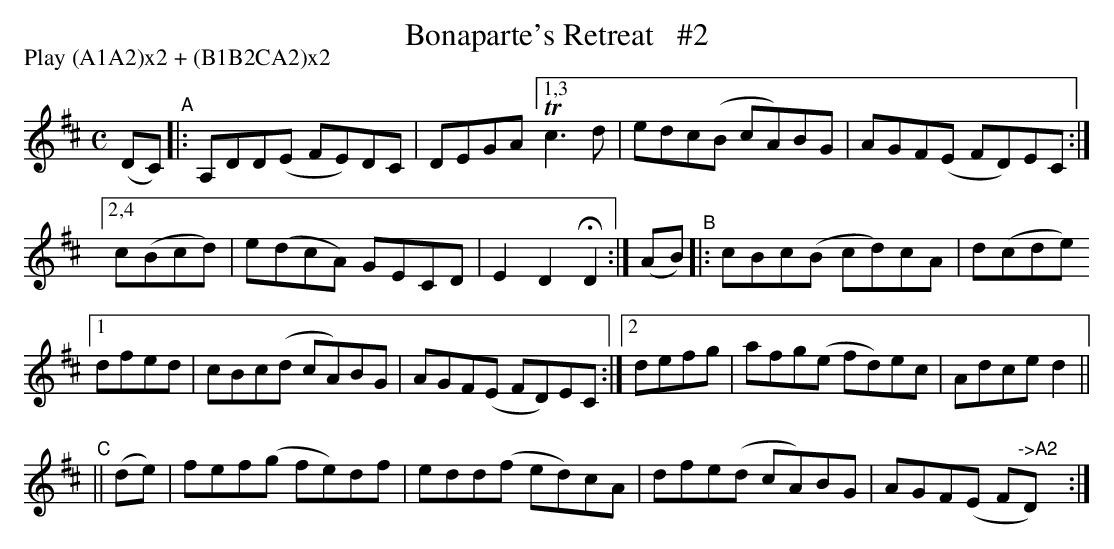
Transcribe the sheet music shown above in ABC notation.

X:1
T: Bonaparte's Retreat   #2
P: Play (A1A2)x2 + (B1B2CA2)x2
M: C
L: 1/8
K: D
(DC) "^A"\
|: A,DD(E FE)DC | DEGA [1,3 Tc3d | edc(B cA)BG | AGF(E FD)EC :|
[2,4 c(Bcd) | e(dcA) GECD | E2D2 HD2 :| (AB) "^B"|: cBc(B cd)cA | d(cde)
[1 dfed | cBc(d cA)BG | AGF(E FD)EC :|[2 defg | afg(e fd)ec | Adce d2 ||
"^C"|| (de) | fef(g fe)df | edd(f ed)cA | dfe(d cA)BG | AGF(E F"^->A2"D)y :|
